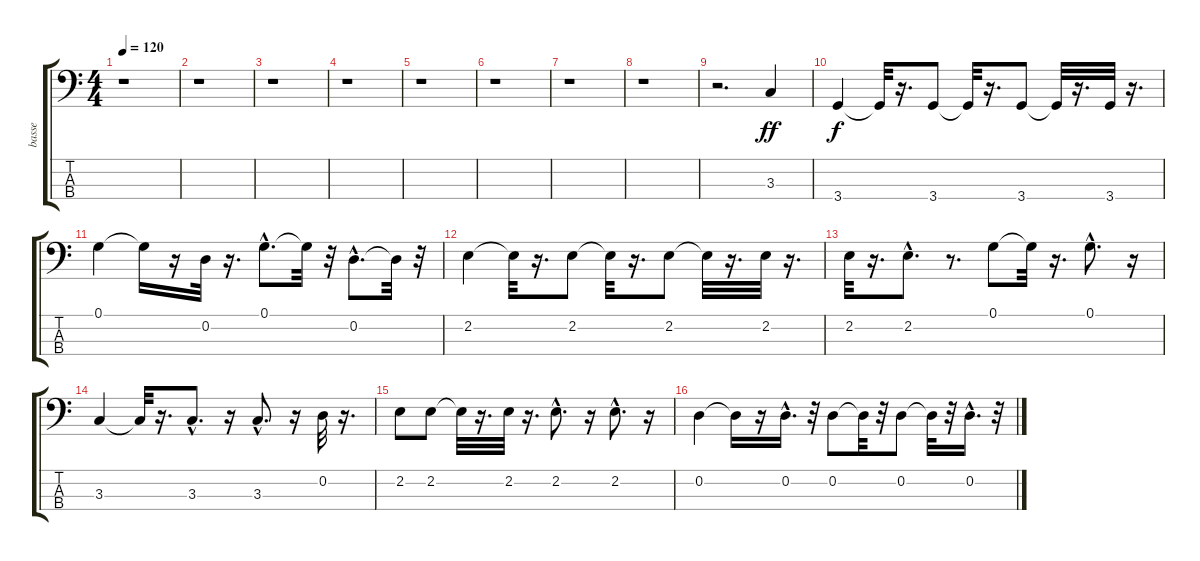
\track ("basse" "basse") {instrument fretlessbass}
\staff {score tabs}
\tuning (G2 D2 A1 E1) {hide}
\ts (4 4)
\tempo 120
\clef f4
\ks c
r.1{dy ff instrument fretlessbass} |
r.1 |
r.1 |
r.1 |
r.1 |
r.1 |
r.1 |
r.1 |
r.2{d} 3.3.4 |
3.4.4{dy f} 3.4{t}.32 r.16{d} 3.4.8 3.4{t}.32 r.16{d} 3.4.8 3.4{t}.32 r.16{d} 3.4.32 r.16{d} |
0.1.4 0.1{t}.16 r.16 0.2.32 r.16{d} 0.1{hac}.8{d} 0.1{t}.32 r.32 0.2{hac}.8{d} 0.2{t}.32 r.32 |
2.2.4 2.2{t}.32 r.16{d} 2.2.8 2.2{t}.32 r.16{d} 2.2.8 2.2{t}.32 r.16{d} 2.2.32 r.16{d} |
2.2.32 r.16{d} 2.2{hac}.8{d} r.8{d} 0.1.8 0.1{t}.32 r.16{d} 0.1{hac}.8{d} r.16 |
3.3.4 3.3{t}.32 r.16{d} 3.3{hac}.8{d} r.16 3.3{hac}.8{d} r.16 0.2.32 r.16{d} |
2.2.8 2.2.8 2.2{t}.32 r.16{d} 2.2.32 r.16{d} 2.2{hac}.8{d} r.16 2.2{hac}.8{d} r.16 |
0.2.4 0.2{t}.16 r.16 0.2{hac}.16{d} r.32 0.2.8 0.2{t}.32 r.32 0.2.8 0.2{t}.32 r.32 0.2{hac}.16{d} r.32
